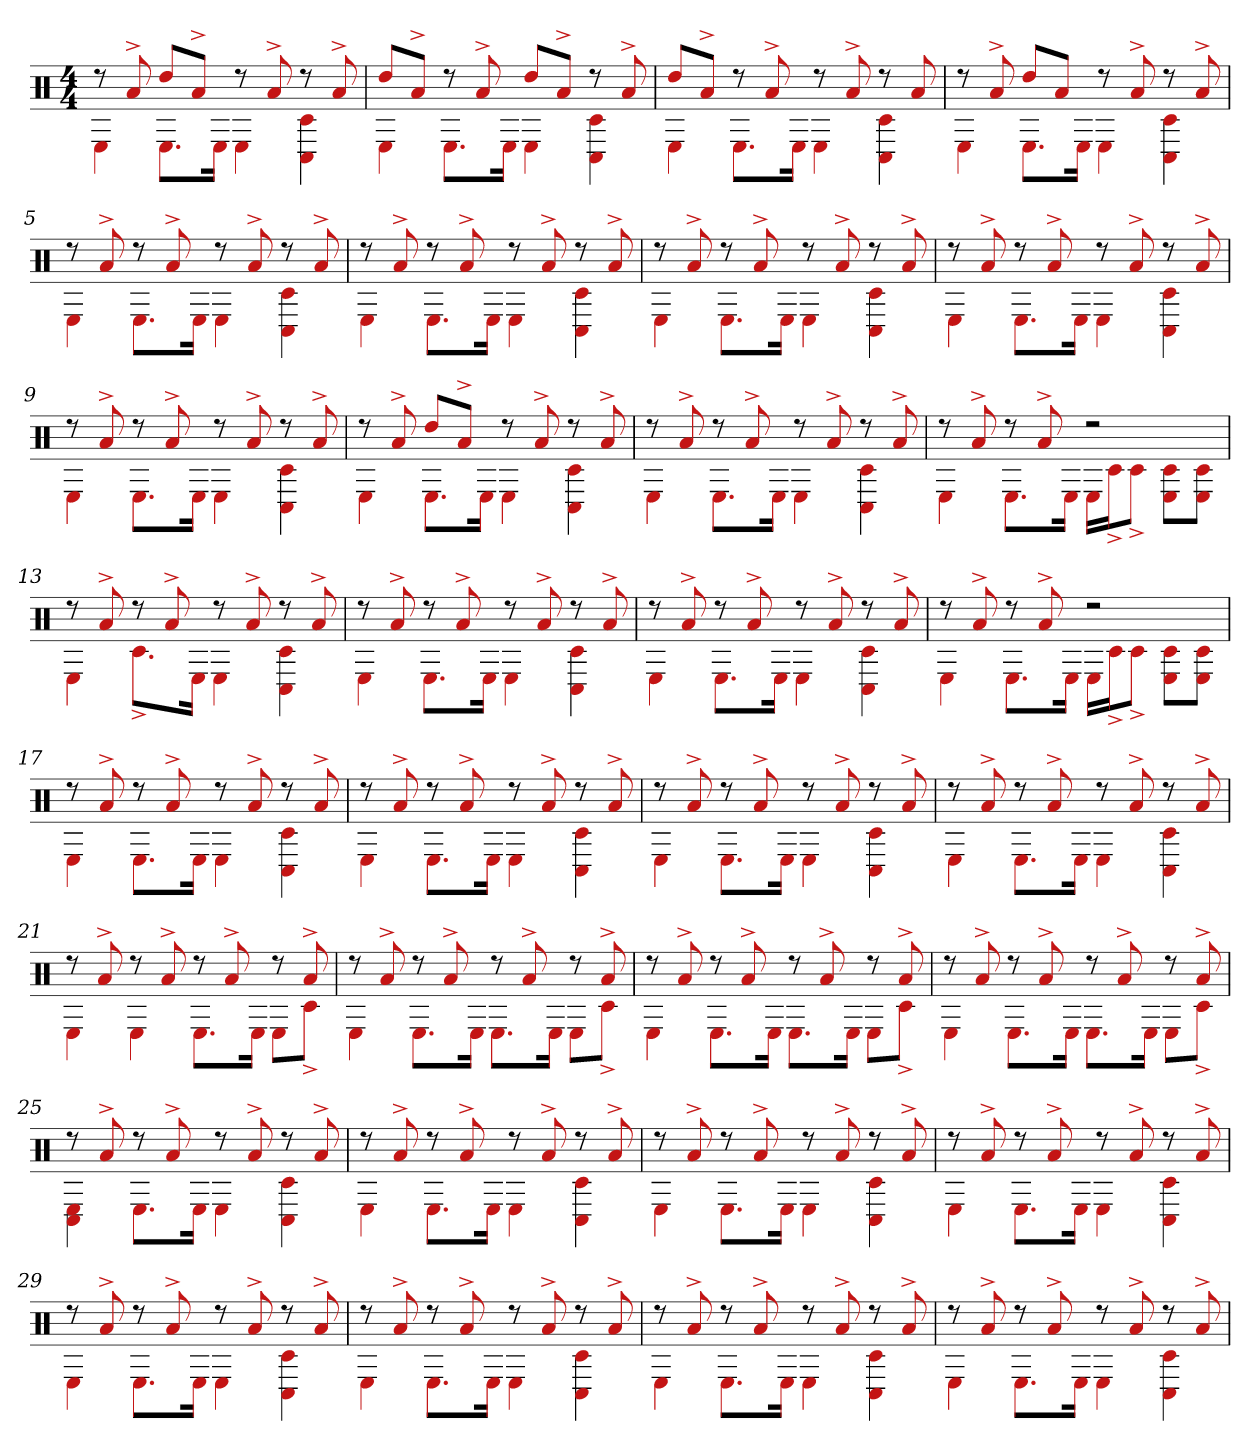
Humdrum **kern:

**kern
*part1
*staff1
*clefX
*k[]
*M4/4
=1
*^
8r	4E
8a^	.
8ddL	8.EL
8a^J	.
.	16EJk
8r	4E
8a^	.
8r	4C# 4c#
8a^	.
=2	=2
8ddL	4E
8a^J	.
8r	8.EL
8a^	.
.	16EJk
8ddL	4E
8a^J	.
8r	4C# 4c#
8a^	.
=3	=3
8ddL	4E
8a^J	.
8r	8.EL
8a^	.
.	16EJk
8r	4E
8a^	.
8r	4C# 4c#
8a	.
=4	=4
8r	4E
8a^	.
8ddL	8.EL
8aJ	.
.	16EJk
8r	4E
8a^	.
8r	4C# 4c#
8a^	.
=5	=5
8r	4E
8a^	.
8r	8.EL
8a^	.
.	16EJk
8r	4E
8a^	.
8r	4C# 4c#
8a^	.
=6	=6
8r	4E
8a^	.
8r	8.EL
8a^	.
.	16EJk
8r	4E
8a^	.
8r	4c# 4C#
8a^	.
=7	=7
8r	4E
8a^	.
8r	8.EL
8a^	.
.	16EJk
8r	4E
8a^	.
8r	4C# 4c#
8a^	.
=8	=8
8r	4E
8a^	.
8r	8.EL
8a^	.
.	16EJk
8r	4E
8a^	.
8r	4C# 4c#
8a^	.
=9	=9
8r	4E
8a^	.
8r	8.EL
8a^	.
.	16EJk
8r	4E
8a^	.
8r	4C# 4c#
8a^	.
=10	=10
8r	4E
8a^	.
8ddL	8.EL
8a^J	.
.	16EJk
8r	4E
8a^	.
8r	4C# 4c#
8a^	.
=11	=11
8r	4E
8a^	.
8r	8.EL
8a^	.
.	16EJk
8r	4E
8a^	.
8r	4C# 4c#
8a^	.
=12	=12
8r	4E
8a^	.
8r	8.EL
8a^	.
.	16EJk
2r	16ELL
.	16c#^J
.	8c#^J
.	8E 8c#L
.	8E 8c#J
=13	=13
8r	4E
8a^	.
8r	8.c#^L
8a^	.
.	16EJk
8r	4E
8a^	.
8r	4C# 4c#
8a^	.
=14	=14
8r	4E
8a^	.
8r	8.EL
8a^	.
.	16EJk
8r	4E
8a^	.
8r	4C# 4c#
8a^	.
=15	=15
8r	4E
8a^	.
8r	8.EL
8a^	.
.	16EJk
8r	4E
8a^	.
8r	4c# 4C#
8a^	.
=16	=16
8r	4E
8a^	.
8r	8.EL
8a^	.
.	16EJk
2r	16ELL
.	16c#^J
.	8c#^J
.	8E 8c#L
.	8E 8c#J
=17	=17
8r	4E
8a^	.
8r	8.EL
8a^	.
.	16EJk
8r	4E
8a^	.
8r	4C# 4c#
8a^	.
=18	=18
8r	4E
8a^	.
8r	8.EL
8a^	.
.	16EJk
8r	4E
8a^	.
8r	4C# 4c#
8a^	.
=19	=19
8r	4E
8a^	.
8r	8.EL
8a^	.
.	16EJk
8r	4E
8a^	.
8r	4C# 4c#
8a^	.
=20	=20
8r	4E
8a^	.
8r	8.EL
8a^	.
.	16EJk
8r	4E
8a^	.
8r	4C# 4c#
8a^	.
=21	=21
8r	4E
8a^	.
8r	4E
8a^	.
8r	8.EL
8a^	.
.	16EJk
8r	8EL
8a^	8c#^J
=22	=22
8r	4E
8a^	.
8r	8.EL
8a^	.
.	16EJk
8r	8.EL
8a^	.
.	16EJk
8r	8EL
8a^	8c#^J
=23	=23
8r	4E
8a^	.
8r	8.EL
8a^	.
.	16EJk
8r	8.EL
8a^	.
.	16EJk
8r	8EL
8a^	8c#^J
=24	=24
8r	4E
8a^	.
8r	8.EL
8a^	.
.	16EJk
8r	8.EL
8a^	.
.	16EJk
8r	8EL
8a^	8c#^J
=25	=25
8r	4C# 4E
8a^	.
8r	8.EL
8a^	.
.	16EJk
8r	4E
8a^	.
8r	4C# 4c#
8a^	.
=26	=26
8r	4E
8a^	.
8r	8.EL
8a^	.
.	16EJk
8r	4E
8a^	.
8r	4C# 4c#
8a^	.
=27	=27
8r	4E
8a^	.
8r	8.EL
8a^	.
.	16EJk
8r	4E
8a^	.
8r	4C# 4c#
8a^	.
=28	=28
8r	4E
8a^	.
8r	8.EL
8a^	.
.	16EJk
8r	4E
8a^	.
8r	4C# 4c#
8a^	.
=29	=29
8r	4E
8a^	.
8r	8.EL
8a^	.
.	16EJk
8r	4E
8a^	.
8r	4C# 4c#
8a^	.
=30	=30
8r	4E
8a^	.
8r	8.EL
8a^	.
.	16EJk
8r	4E
8a^	.
8r	4C# 4c#
8a^	.
=31	=31
8r	4E
8a^	.
8r	8.EL
8a^	.
.	16EJk
8r	4E
8a^	.
8r	4c# 4C#
8a^	.
=32	=32
8r	4E
8a^	.
8r	8.EL
8a^	.
.	16EJk
8r	4E
8a^	.
8r	4C# 4c#
8a^	.
*v	*v
=
*-
